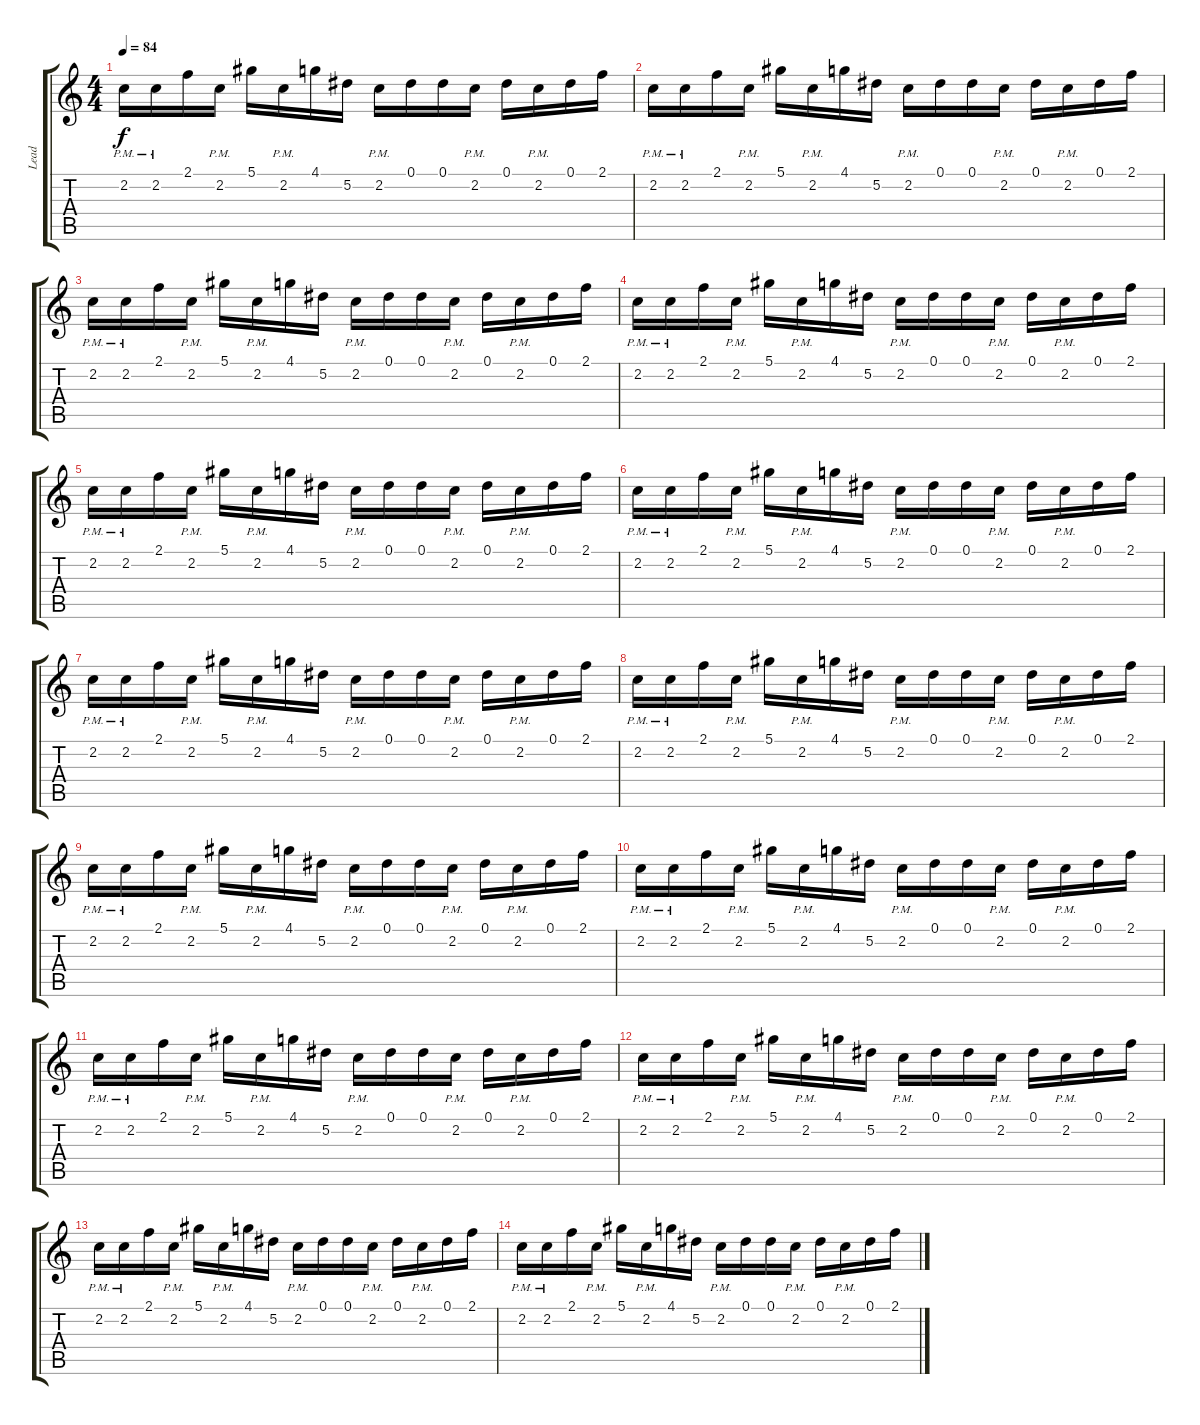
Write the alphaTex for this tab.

\track ("Lead" "Lead") {instrument overdrivenguitar}
\staff {score tabs}
\tuning (Eb4 Bb3 Gb3 Db3 Ab2 Db2) {hide}
\ts (4 4)
\tempo 84
\clef g2
\ks c
2.2{pm}.16{dy f} 2.2{pm}.16 2.1.16 2.2{pm}.16 5.1.16 2.2{pm}.16 4.1.16 5.2.16 2.2{pm}.16 0.1.16 0.1.16 2.2{pm}.16 0.1.16 2.2{pm}.16 0.1.16 2.1.16 |
2.2{pm}.16 2.2{pm}.16 2.1.16 2.2{pm}.16 5.1.16 2.2{pm}.16 4.1.16 5.2.16 2.2{pm}.16 0.1.16 0.1.16 2.2{pm}.16 0.1.16 2.2{pm}.16 0.1.16 2.1.16 |
2.2{pm}.16 2.2{pm}.16 2.1.16 2.2{pm}.16 5.1.16 2.2{pm}.16 4.1.16 5.2.16 2.2{pm}.16 0.1.16 0.1.16 2.2{pm}.16 0.1.16 2.2{pm}.16 0.1.16 2.1.16 |
2.2{pm}.16 2.2{pm}.16 2.1.16 2.2{pm}.16 5.1.16 2.2{pm}.16 4.1.16 5.2.16 2.2{pm}.16 0.1.16 0.1.16 2.2{pm}.16 0.1.16 2.2{pm}.16 0.1.16 2.1.16 |
2.2{pm}.16 2.2{pm}.16 2.1.16 2.2{pm}.16 5.1.16 2.2{pm}.16 4.1.16 5.2.16 2.2{pm}.16 0.1.16 0.1.16 2.2{pm}.16 0.1.16 2.2{pm}.16 0.1.16 2.1.16 |
2.2{pm}.16 2.2{pm}.16 2.1.16 2.2{pm}.16 5.1.16 2.2{pm}.16 4.1.16 5.2.16 2.2{pm}.16 0.1.16 0.1.16 2.2{pm}.16 0.1.16 2.2{pm}.16 0.1.16 2.1.16 |
2.2{pm}.16 2.2{pm}.16 2.1.16 2.2{pm}.16 5.1.16 2.2{pm}.16 4.1.16 5.2.16 2.2{pm}.16 0.1.16 0.1.16 2.2{pm}.16 0.1.16 2.2{pm}.16 0.1.16 2.1.16 |
2.2{pm}.16 2.2{pm}.16 2.1.16 2.2{pm}.16 5.1.16 2.2{pm}.16 4.1.16 5.2.16 2.2{pm}.16 0.1.16 0.1.16 2.2{pm}.16 0.1.16 2.2{pm}.16 0.1.16 2.1.16 |
2.2{pm}.16 2.2{pm}.16 2.1.16 2.2{pm}.16 5.1.16 2.2{pm}.16 4.1.16 5.2.16 2.2{pm}.16 0.1.16 0.1.16 2.2{pm}.16 0.1.16 2.2{pm}.16 0.1.16 2.1.16 |
2.2{pm}.16 2.2{pm}.16 2.1.16 2.2{pm}.16 5.1.16 2.2{pm}.16 4.1.16 5.2.16 2.2{pm}.16 0.1.16 0.1.16 2.2{pm}.16 0.1.16 2.2{pm}.16 0.1.16 2.1.16 |
2.2{pm}.16 2.2{pm}.16 2.1.16 2.2{pm}.16 5.1.16 2.2{pm}.16 4.1.16 5.2.16 2.2{pm}.16 0.1.16 0.1.16 2.2{pm}.16 0.1.16 2.2{pm}.16 0.1.16 2.1.16 |
2.2{pm}.16 2.2{pm}.16 2.1.16 2.2{pm}.16 5.1.16 2.2{pm}.16 4.1.16 5.2.16 2.2{pm}.16 0.1.16 0.1.16 2.2{pm}.16 0.1.16 2.2{pm}.16 0.1.16 2.1.16 |
2.2{pm}.16 2.2{pm}.16 2.1.16 2.2{pm}.16 5.1.16 2.2{pm}.16 4.1.16 5.2.16 2.2{pm}.16 0.1.16 0.1.16 2.2{pm}.16 0.1.16 2.2{pm}.16 0.1.16 2.1.16 |
2.2{pm}.16 2.2{pm}.16 2.1.16 2.2{pm}.16 5.1.16 2.2{pm}.16 4.1.16 5.2.16 2.2{pm}.16 0.1.16 0.1.16 2.2{pm}.16 0.1.16 2.2{pm}.16 0.1.16 2.1.16
